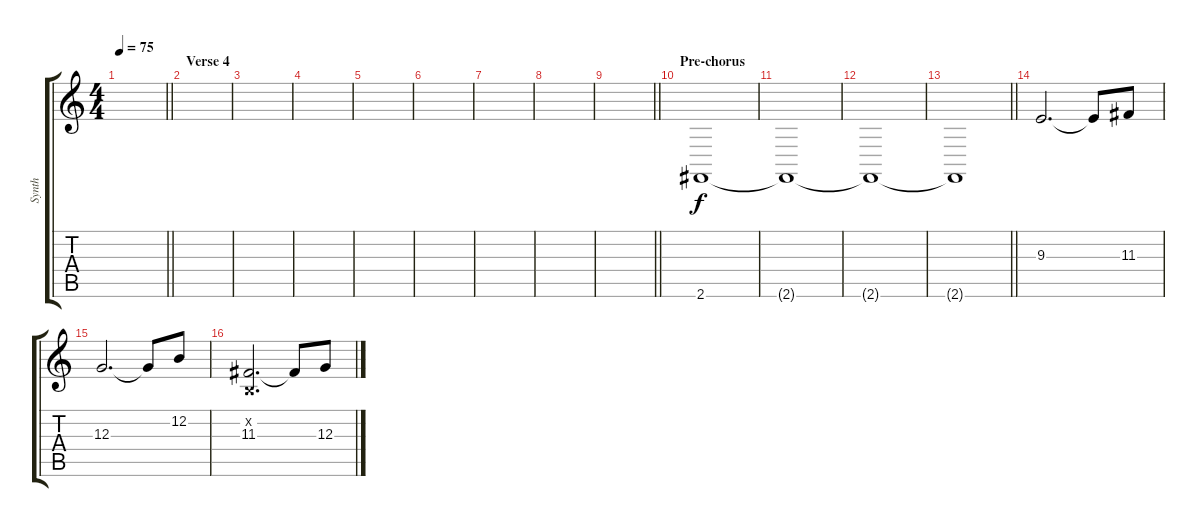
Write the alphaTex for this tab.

\track ("Synth" "Synth") {instrument pad8sweep}
\staff {score tabs}
\tuning (E4 B3 G3 D3 A2 E2) {hide}
\ts (4 4)
\tempo 75
\clef g2
\barLineRight lightlight
\ks c
|
\section ("" "Verse 4")
|
|
|
|
|
|
|
\barLineRight lightlight
|
\section ("" "Pre-chorus")
2.6.1 |
2.6{t}.1 |
2.6{t}.1 |
\barLineRight lightlight
2.6{t}.1 |
9.3.2{d} 9.3{t}.8 11.3.8 |
12.3.2{d} 12.3{t}.8 12.2.8 |
(0.2{x} 11.3).2{d} 11.3{t}.8 12.3.8
